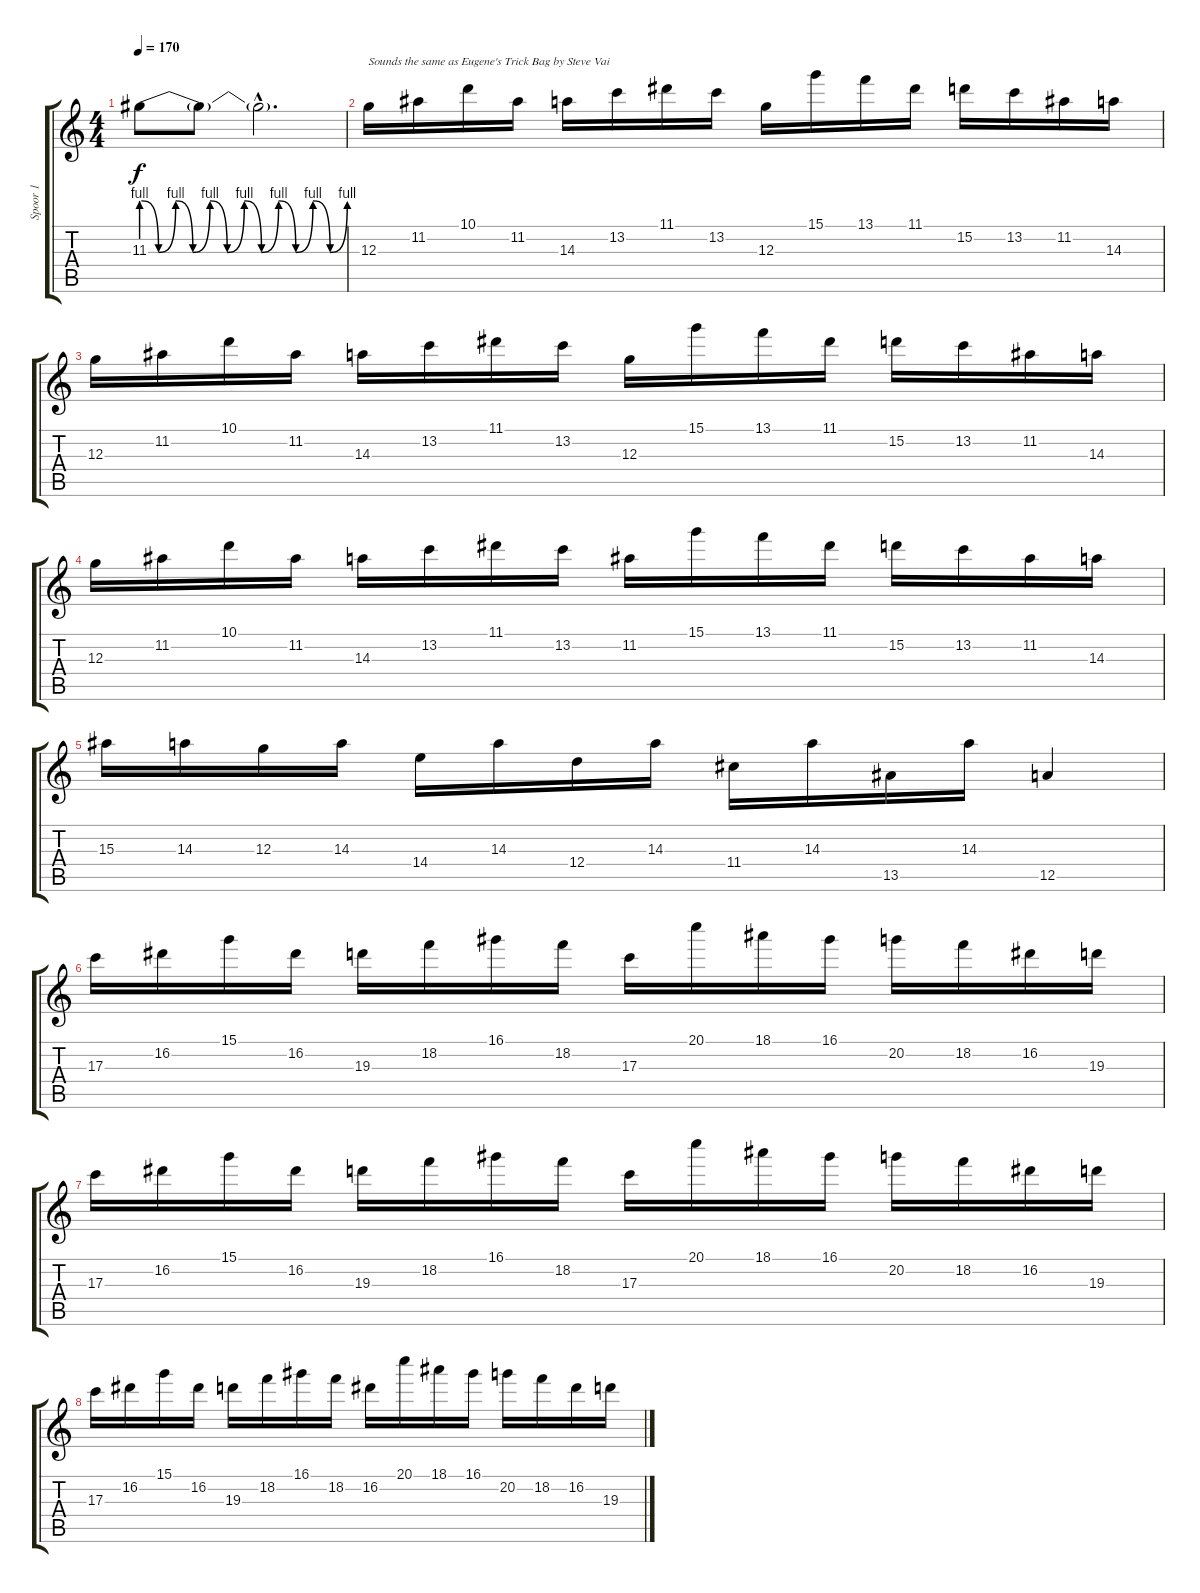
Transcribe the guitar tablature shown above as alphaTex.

\track ("Spoor 1" "Spoor 1") {instrument distortionguitar}
\staff {score tabs}
\tuning (E4 B3 G3 D3 A2 E2) {hide}
\ts (4 4)
\tempo 170
\clef g2
\ks c
11.3{be (custom 0 4 5 0 10 4 15 0 20 4 25 0 30 4 35 0 40 4 45 0 50 4 55 0 60 4)}.8{dy f} 11.3{t}.8 11.3{hac t}.2{d} |
12.3.16{txt "Sounds the same as Eugene's Trick Bag by Steve Vai"} 11.2.16 10.1.16 11.2.16 14.3.16 13.2.16 11.1.16 13.2.16 12.3.16 15.1.16 13.1.16 11.1.16 15.2.16 13.2.16 11.2.16 14.3.16 |
12.3.16 11.2.16 10.1.16 11.2.16 14.3.16 13.2.16 11.1.16 13.2.16 12.3.16 15.1.16 13.1.16 11.1.16 15.2.16 13.2.16 11.2.16 14.3.16 |
12.3.16 11.2.16 10.1.16 11.2.16 14.3.16 13.2.16 11.1.16 13.2.16 11.2.16 15.1.16 13.1.16 11.1.16 15.2.16 13.2.16 11.2.16 14.3.16 |
15.3.16 14.3.16 12.3.16 14.3.16 14.4.16 14.3.16 12.4.16 14.3.16 11.4.16 14.3.16 13.5.16 14.3.16 12.5.4 |
17.3.16 16.2.16 15.1.16 16.2.16 19.3.16 18.2.16 16.1.16 18.2.16 17.3.16 20.1.16 18.1.16 16.1.16 20.2.16 18.2.16 16.2.16 19.3.16 |
17.3.16 16.2.16 15.1.16 16.2.16 19.3.16 18.2.16 16.1.16 18.2.16 17.3.16 20.1.16 18.1.16 16.1.16 20.2.16 18.2.16 16.2.16 19.3.16 |
17.3.16 16.2.16 15.1.16 16.2.16 19.3.16 18.2.16 16.1.16 18.2.16 16.2.16 20.1.16 18.1.16 16.1.16 20.2.16 18.2.16 16.2.16 19.3.16
